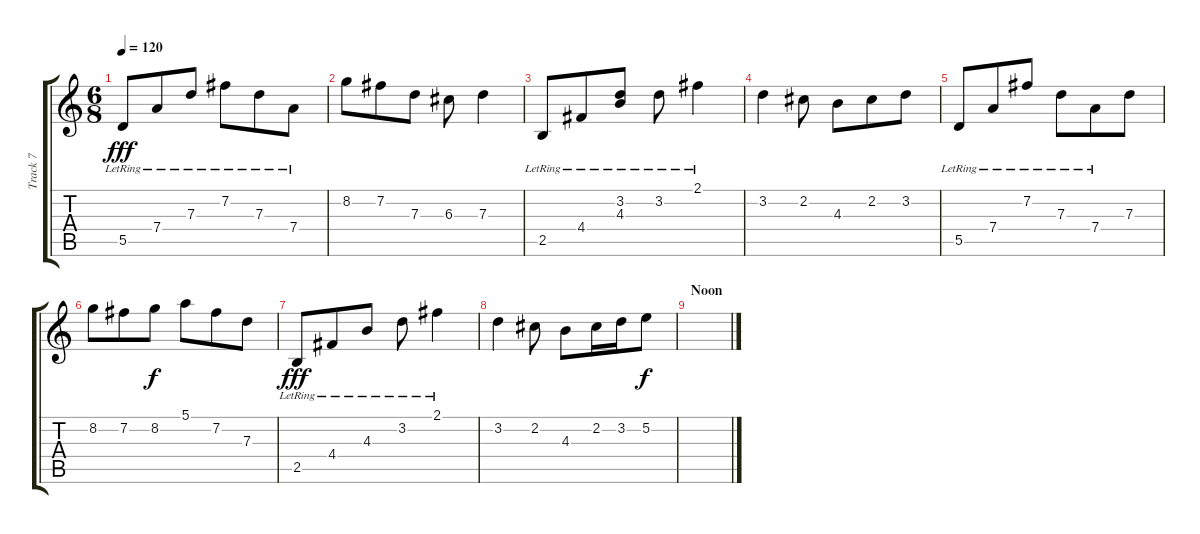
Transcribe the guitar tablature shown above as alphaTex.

\track ("Track 7" "Track 7") {instrument acousticguitarsteel}
\staff {score tabs}
\tuning (E4 B3 G3 D3 A2 E2) {hide}
\ts (6 8)
\tempo 120
\clef g2
\ks c
5.5{lr}.8{dy fff} 7.4{lr}.8 7.3{lr}.8 7.2{lr}.8 7.3{lr}.8 7.4{lr}.8 |
8.2.8 7.2.8 7.3.8 6.3.8 7.3.4 |
2.5{lr}.8 4.4{lr}.8 (3.2{lr} 4.3{lr}).8 3.2{lr}.8 2.1{lr}.4 |
3.2.4 2.2.8 4.3.8 2.2.8 3.2.8 |
5.5{lr}.8 7.4{lr}.8 7.2{lr}.8 7.3{lr}.8 7.4{lr}.8 7.3.8 |
8.2.8 7.2.8 8.2.8{dy f} 5.1.8 7.2.8 7.3.8 |
2.5{lr}.8{dy fff} 4.4{lr}.8 4.3{lr}.8 3.2{lr}.8 2.1{lr}.4 |
3.2.4 2.2.8 4.3.8 2.2.16 3.2.16 5.2.8{dy f} |
\section ("" "Noon")
